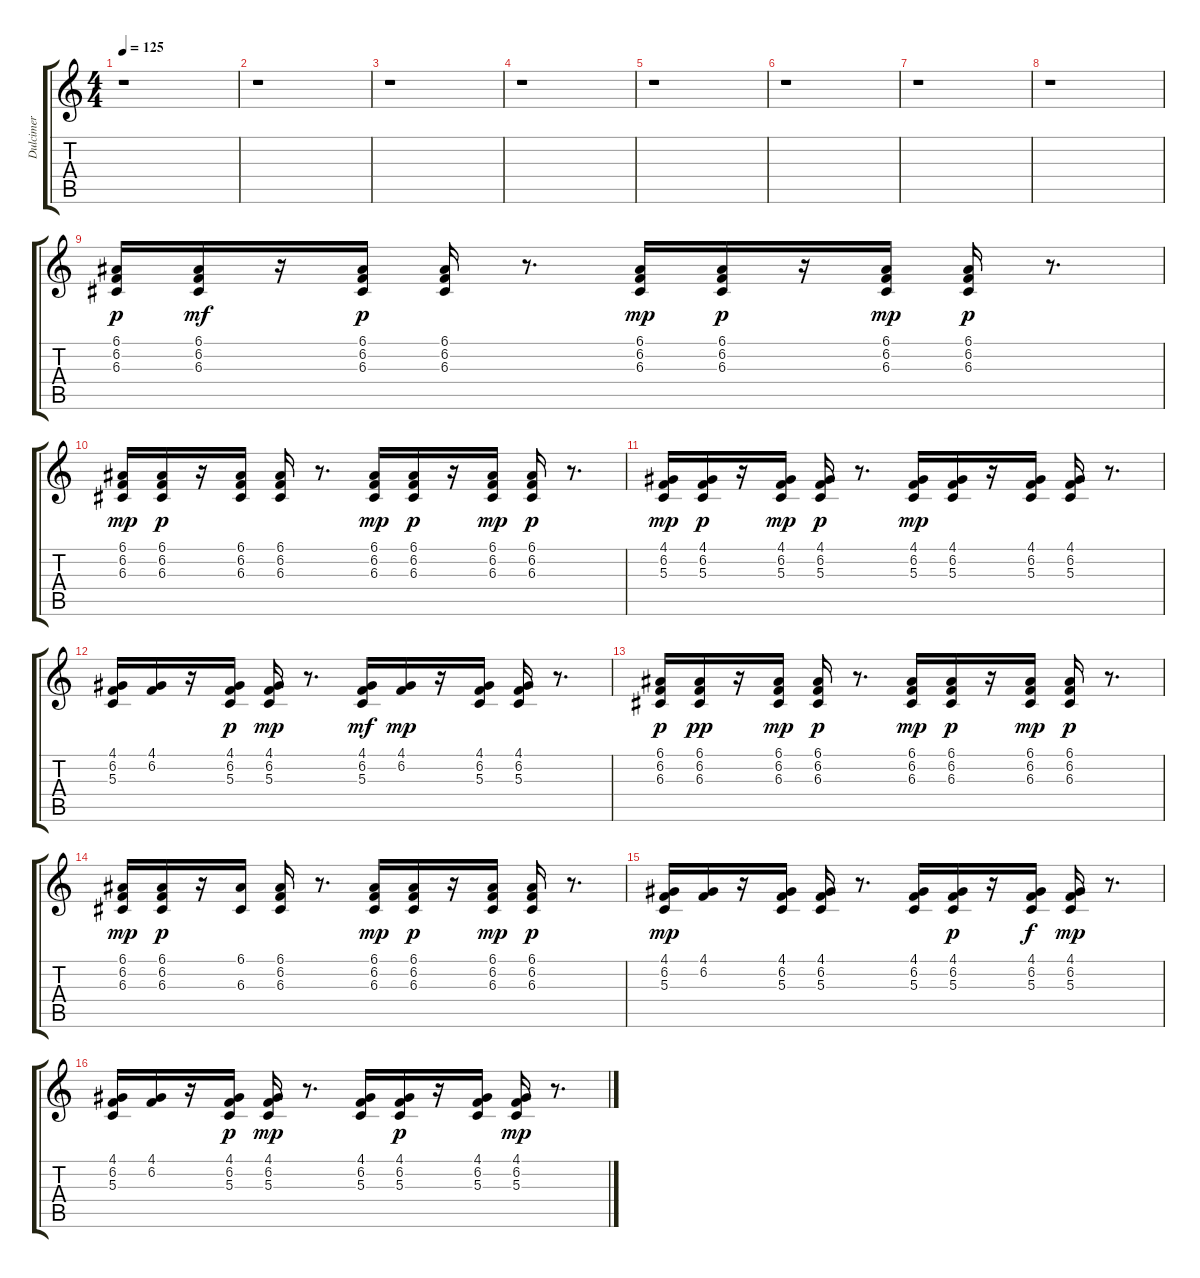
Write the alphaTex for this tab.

\track ("Dulcimer" "Dulcimer") {instrument dulcimer}
\staff {score tabs}
\tuning (E4 B3 G3 D3 A2 E2) {hide}
\ts (4 4)
\tempo 125
\clef g2
\ks c
r.1{dy p} |
r.1 |
r.1 |
r.1 |
r.1 |
r.1 |
r.1 |
r.1 |
(6.1 6.2 6.3).16{balance 6} (6.1 6.2 6.3).16{dy mf} r.16 (6.1 6.2 6.3).16{dy p} (6.1 6.2 6.3).16 r.8{d} (6.1 6.2 6.3).16{dy mp} (6.1 6.2 6.3).16{dy p} r.16 (6.1 6.2 6.3).16{dy mp} (6.1 6.2 6.3).16{dy p} r.8{d} |
(6.1 6.2 6.3).16{dy mp} (6.1 6.2 6.3).16{dy p} r.16 (6.1 6.2 6.3).16 (6.1 6.2 6.3).16 r.8{d} (6.1 6.2 6.3).16{dy mp} (6.1 6.2 6.3).16{dy p} r.16 (6.1 6.2 6.3).16{dy mp} (6.1 6.2 6.3).16{dy p} r.8{d} |
(4.1 6.2 5.3).16{dy mp} (4.1 6.2 5.3).16{dy p} r.16 (4.1 6.2 5.3).16{dy mp} (4.1 6.2 5.3).16{dy p} r.8{d} (4.1 6.2 5.3).16{dy mp} (4.1 6.2 5.3).16 r.16 (4.1 6.2 5.3).16 (4.1 6.2 5.3).16 r.8{d} |
(4.1 6.2 5.3).16 (4.1 6.2).16 r.16 (4.1 6.2 5.3).16{dy p} (4.1 6.2 5.3).16{dy mp} r.8{d} (4.1 6.2 5.3).16{dy mf} (4.1 6.2).16{dy mp} r.16 (4.1 6.2 5.3).16 (4.1 6.2 5.3).16 r.8{d} |
(6.1 6.2 6.3).16{dy p} (6.1 6.2 6.3).16{dy pp} r.16 (6.1 6.2 6.3).16{dy mp} (6.1 6.2 6.3).16{dy p} r.8{d} (6.1 6.2 6.3).16{dy mp} (6.1 6.2 6.3).16{dy p} r.16 (6.1 6.2 6.3).16{dy mp} (6.1 6.2 6.3).16{dy p} r.8{d} |
(6.1 6.2 6.3).16{dy mp} (6.1 6.2 6.3).16{dy p} r.16 (6.1 6.3).16 (6.1 6.2 6.3).16 r.8{d} (6.1 6.2 6.3).16{dy mp} (6.1 6.2 6.3).16{dy p} r.16 (6.1 6.2 6.3).16{dy mp} (6.1 6.2 6.3).16{dy p} r.8{d} |
(4.1 6.2 5.3).16{dy mp} (4.1 6.2).16 r.16 (4.1 6.2 5.3).16 (4.1 6.2 5.3).16 r.8{d} (4.1 6.2 5.3).16 (4.1 6.2 5.3).16{dy p} r.16 (4.1 6.2 5.3).16{dy f} (4.1 6.2 5.3).16{dy mp} r.8{d} |
(4.1 6.2 5.3).16 (4.1 6.2).16 r.16 (4.1 6.2 5.3).16{dy p} (4.1 6.2 5.3).16{dy mp} r.8{d} (4.1 6.2 5.3).16 (4.1 6.2 5.3).16{dy p} r.16 (4.1 6.2 5.3).16 (4.1 6.2 5.3).16{dy mp} r.8{d}
